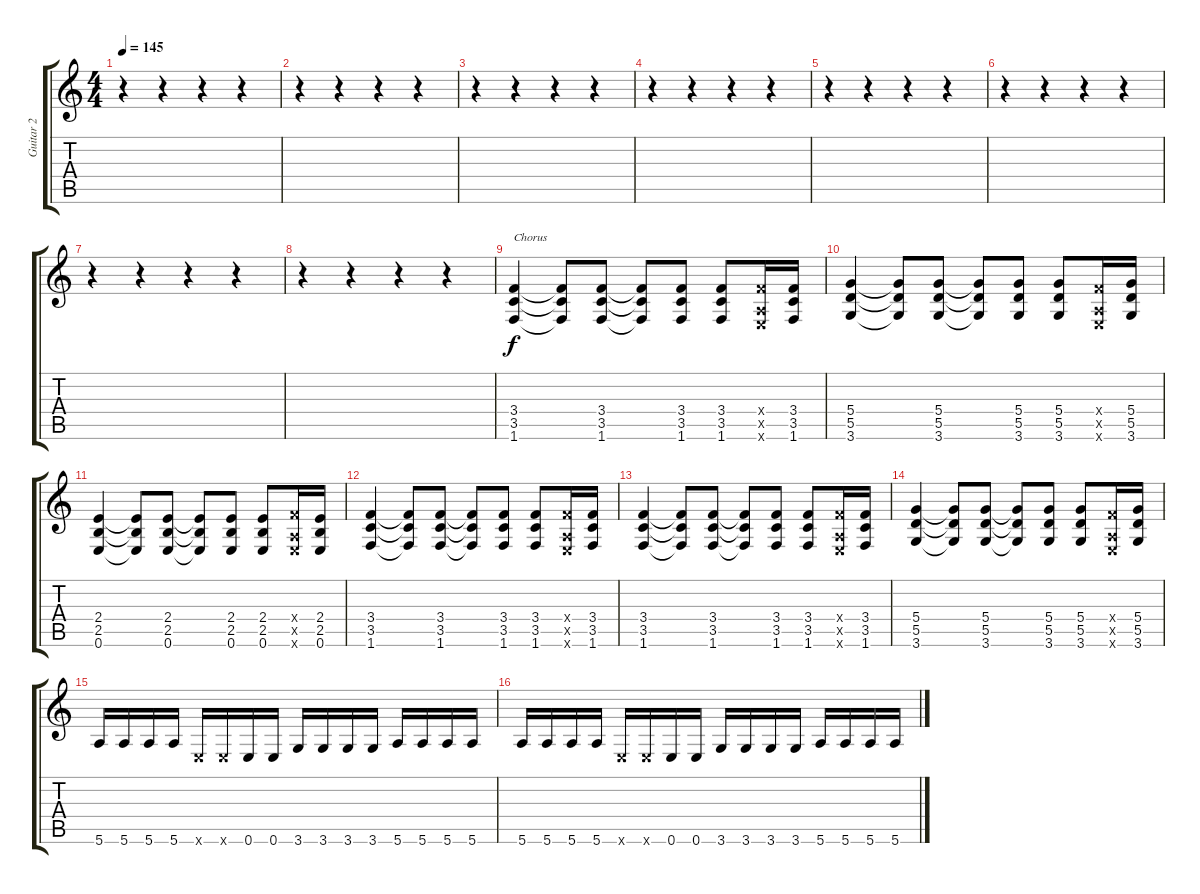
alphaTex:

\track ("Guitar 2" "Guitar 2") {instrument overdrivenguitar}
\staff {score tabs}
\tuning (E4 B3 G3 D3 A2 E2) {hide}
\ts (4 4)
\tempo 145
\clef g2
\ks c
r.4{dy f} r.4 r.4 r.4 |
r.4 r.4 r.4 r.4 |
r.4 r.4 r.4 r.4 |
r.4 r.4 r.4 r.4 |
r.4 r.4 r.4 r.4 |
r.4 r.4 r.4 r.4 |
r.4 r.4 r.4 r.4 |
r.4 r.4 r.4 r.4 |
(3.4 3.5 1.6).4{txt "Chorus"} (3.4{t} 3.5{t} 1.6{t}).8 (3.4 3.5 1.6).8 (3.4{t} 3.5{t} 1.6{t}).8 (3.4 3.5 1.6).8 (3.4 3.5 1.6).8 (3.4{x} 0.5{x} 0.6{x}).16 (3.4 3.5 1.6).16 |
(5.4 5.5 3.6).4 (5.4{t} 5.5{t} 3.6{t}).8 (5.4 5.5 3.6).8 (5.4{t} 5.5{t} 3.6{t}).8 (5.4 5.5 3.6).8 (5.4 5.5 3.6).8 (3.4{x} 0.5{x} 0.6{x}).16 (5.4 5.5 3.6).16 |
(2.4 2.5 0.6).4 (2.4{t} 2.5{t} 0.6{t}).8 (2.4 2.5 0.6).8 (2.4{t} 2.5{t} 0.6{t}).8 (2.4 2.5 0.6).8 (2.4 2.5 0.6).8 (3.4{x} 0.5{x} 0.6{x}).16 (2.4 2.5 0.6).16 |
(3.4 3.5 1.6).4 (3.4{t} 3.5{t} 1.6{t}).8 (3.4 3.5 1.6).8 (3.4{t} 3.5{t} 1.6{t}).8 (3.4 3.5 1.6).8 (3.4 3.5 1.6).8 (3.4{x} 0.5{x} 0.6{x}).16 (3.4 3.5 1.6).16 |
(3.4 3.5 1.6).4 (3.4{t} 3.5{t} 1.6{t}).8 (3.4 3.5 1.6).8 (3.4{t} 3.5{t} 1.6{t}).8 (3.4 3.5 1.6).8 (3.4 3.5 1.6).8 (3.4{x} 0.5{x} 0.6{x}).16 (3.4 3.5 1.6).16 |
(5.4 5.5 3.6).4 (5.4{t} 5.5{t} 3.6{t}).8 (5.4 5.5 3.6).8 (5.4{t} 5.5{t} 3.6{t}).8 (5.4 5.5 3.6).8 (5.4 5.5 3.6).8 (3.4{x} 0.5{x} 0.6{x}).16 (5.4 5.5 3.6).16 |
5.6.16 5.6.16 5.6.16 5.6.16 0.6{x}.16 0.6{x}.16 0.6.16 0.6.16 3.6.16 3.6.16 3.6.16 3.6.16 5.6.16 5.6.16 5.6.16 5.6.16 |
5.6.16 5.6.16 5.6.16 5.6.16 0.6{x}.16 0.6{x}.16 0.6.16 0.6.16 3.6.16 3.6.16 3.6.16 3.6.16 5.6.16 5.6.16 5.6.16 5.6.16
